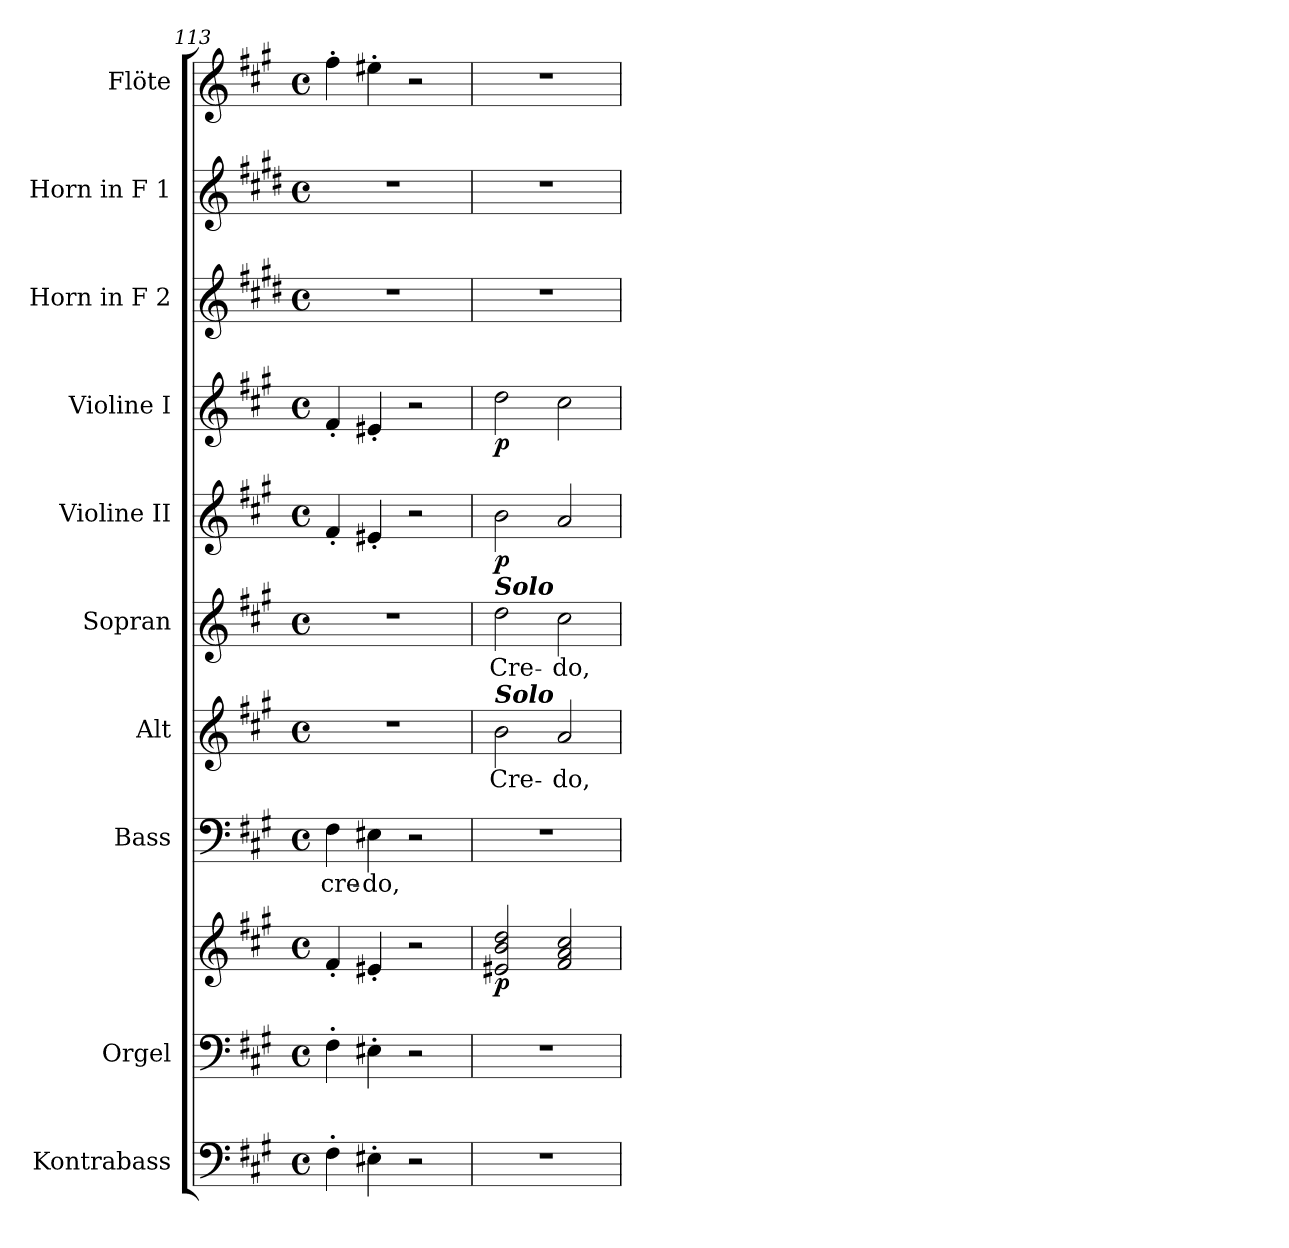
**kern	**kern	**kern	**dynam	**kern	**text	**kern	**text	**kern	**text	**kern	**dynam	**kern	**dynam	**kern	**kern	**kern
*part10	*part9	*part9	*part9	*part8	*part8	*part7	*part7	*part6	*part6	*part5	*part5	*part4	*part4	*part3	*part2	*part1
*staff11	*staff10	*staff9	*staff9/10	*staff8	*staff8	*staff7	*staff7	*staff6	*staff6	*staff5	*staff5	*staff4	*staff4	*staff3	*staff2	*staff1
*I"Kontrabass	*I"Orgel	*	*	*I"Bass	*	*I"Alt	*	*I"Sopran	*	*I"Violine II	*	*I"Violine I	*	*I"Horn in F 2	*I"Horn in F 1	*I"Flöte
*I'Kb.	*I'Org.	*	*	*I'B.	*	*I'A.	*	*I'S.	*	*I'Vl. II	*	*I'Vl. I	*	*	*	*I'Fl.
*clefF4	*clefF4	*clefG2	*	*clefF4	*	*clefG2	*	*clefG2	*	*clefG2	*	*clefG2	*	*clefG2	*clefG2	*clefG2
*ITrd7c12	*	*	*	*	*	*	*	*	*	*	*	*	*	*ITrd4c7	*ITrd4c7	*
*k[f#c#g#]	*k[f#c#g#]	*k[f#c#g#]	*	*k[f#c#g#]	*	*k[f#c#g#]	*	*k[f#c#g#]	*	*k[f#c#g#]	*	*k[f#c#g#]	*	*k[f#c#g#]	*k[f#c#g#]	*k[f#c#g#]
*A:	*A:	*A:	*	*A:	*	*A:	*	*A:	*	*A:	*	*A:	*	*A:	*A:	*A:
*M4/4	*M4/4	*M4/4	*	*M4/4	*	*M4/4	*	*M4/4	*	*M4/4	*	*M4/4	*	*M4/4	*M4/4	*M4/4
*met(c)	*met(c)	*met(c)	*	*met(c)	*	*met(c)	*	*met(c)	*	*met(c)	*	*met(c)	*	*met(c)	*met(c)	*met(c)
=113	=113	=113	=113	=113	=113	=113	=113	=113	=113	=113	=113	=113	=113	=113	=113	=113
!	!	!	!	!	!LO:LY:b	!	!	!	!	!	!	!	!	!	!	!
4FF#'>\	4F#'>\	4f#'</	.	4F#\	cre-	1r	.	1r	.	4f#'</	.	4f#'</	.	1r	1r	4ff#'>\
!	!	!	!	!	!LO:LY:b	!	!	!	!	!	!	!	!	!	!	!
4EE#X'>\	4E#X'>\	4e#X'</	.	4E#X\	-do,	.	.	.	.	4e#X'</	.	4e#X'</	.	.	.	4ee#X'>\
2r	2r	2r	.	2r	.	.	.	.	.	2r	.	2r	.	.	.	2r
!!LO:PB:g=z
=114	=114	=114	=114	=114	=114	=114	=114	=114	=114	=114	=114	=114	=114	=114	=114	=114
!	!	!	!	!	!	!	!	!LO:TX:a:Bi:t=Solo	!	!	!	!	!	!	!	!
!	!	!	!	!	!	!LO:TX:a:Bi:t=Solo	!	!	!	!	!	!	!	!	!	!
!	!	!	!LO:DY:b	!	!	!	!LO:LY:b	!	!LO:LY:b	!	!LO:DY:b	!	!LO:DY:b	!	!	!
1r	1r	2e#X/ 2b/ 2dd/	p	1r	.	2b\	Cre-	2dd\	Cre-	2b\	p	2dd\	p	1r	1r	1r
!	!	!	!	!	!	!	!LO:LY:b	!	!LO:LY:b	!	!	!	!	!	!	!
.	.	2f#/ 2a/ 2cc#/	.	.	.	2a/	-do,	2cc#\	-do,	2a/	.	2cc#\	.	.	.	.
=	=	=	=	=	=	=	=	=	=	=	=	=	=	=	=	=
*-	*-	*-	*-	*-	*-	*-	*-	*-	*-	*-	*-	*-	*-	*-	*-	*-
